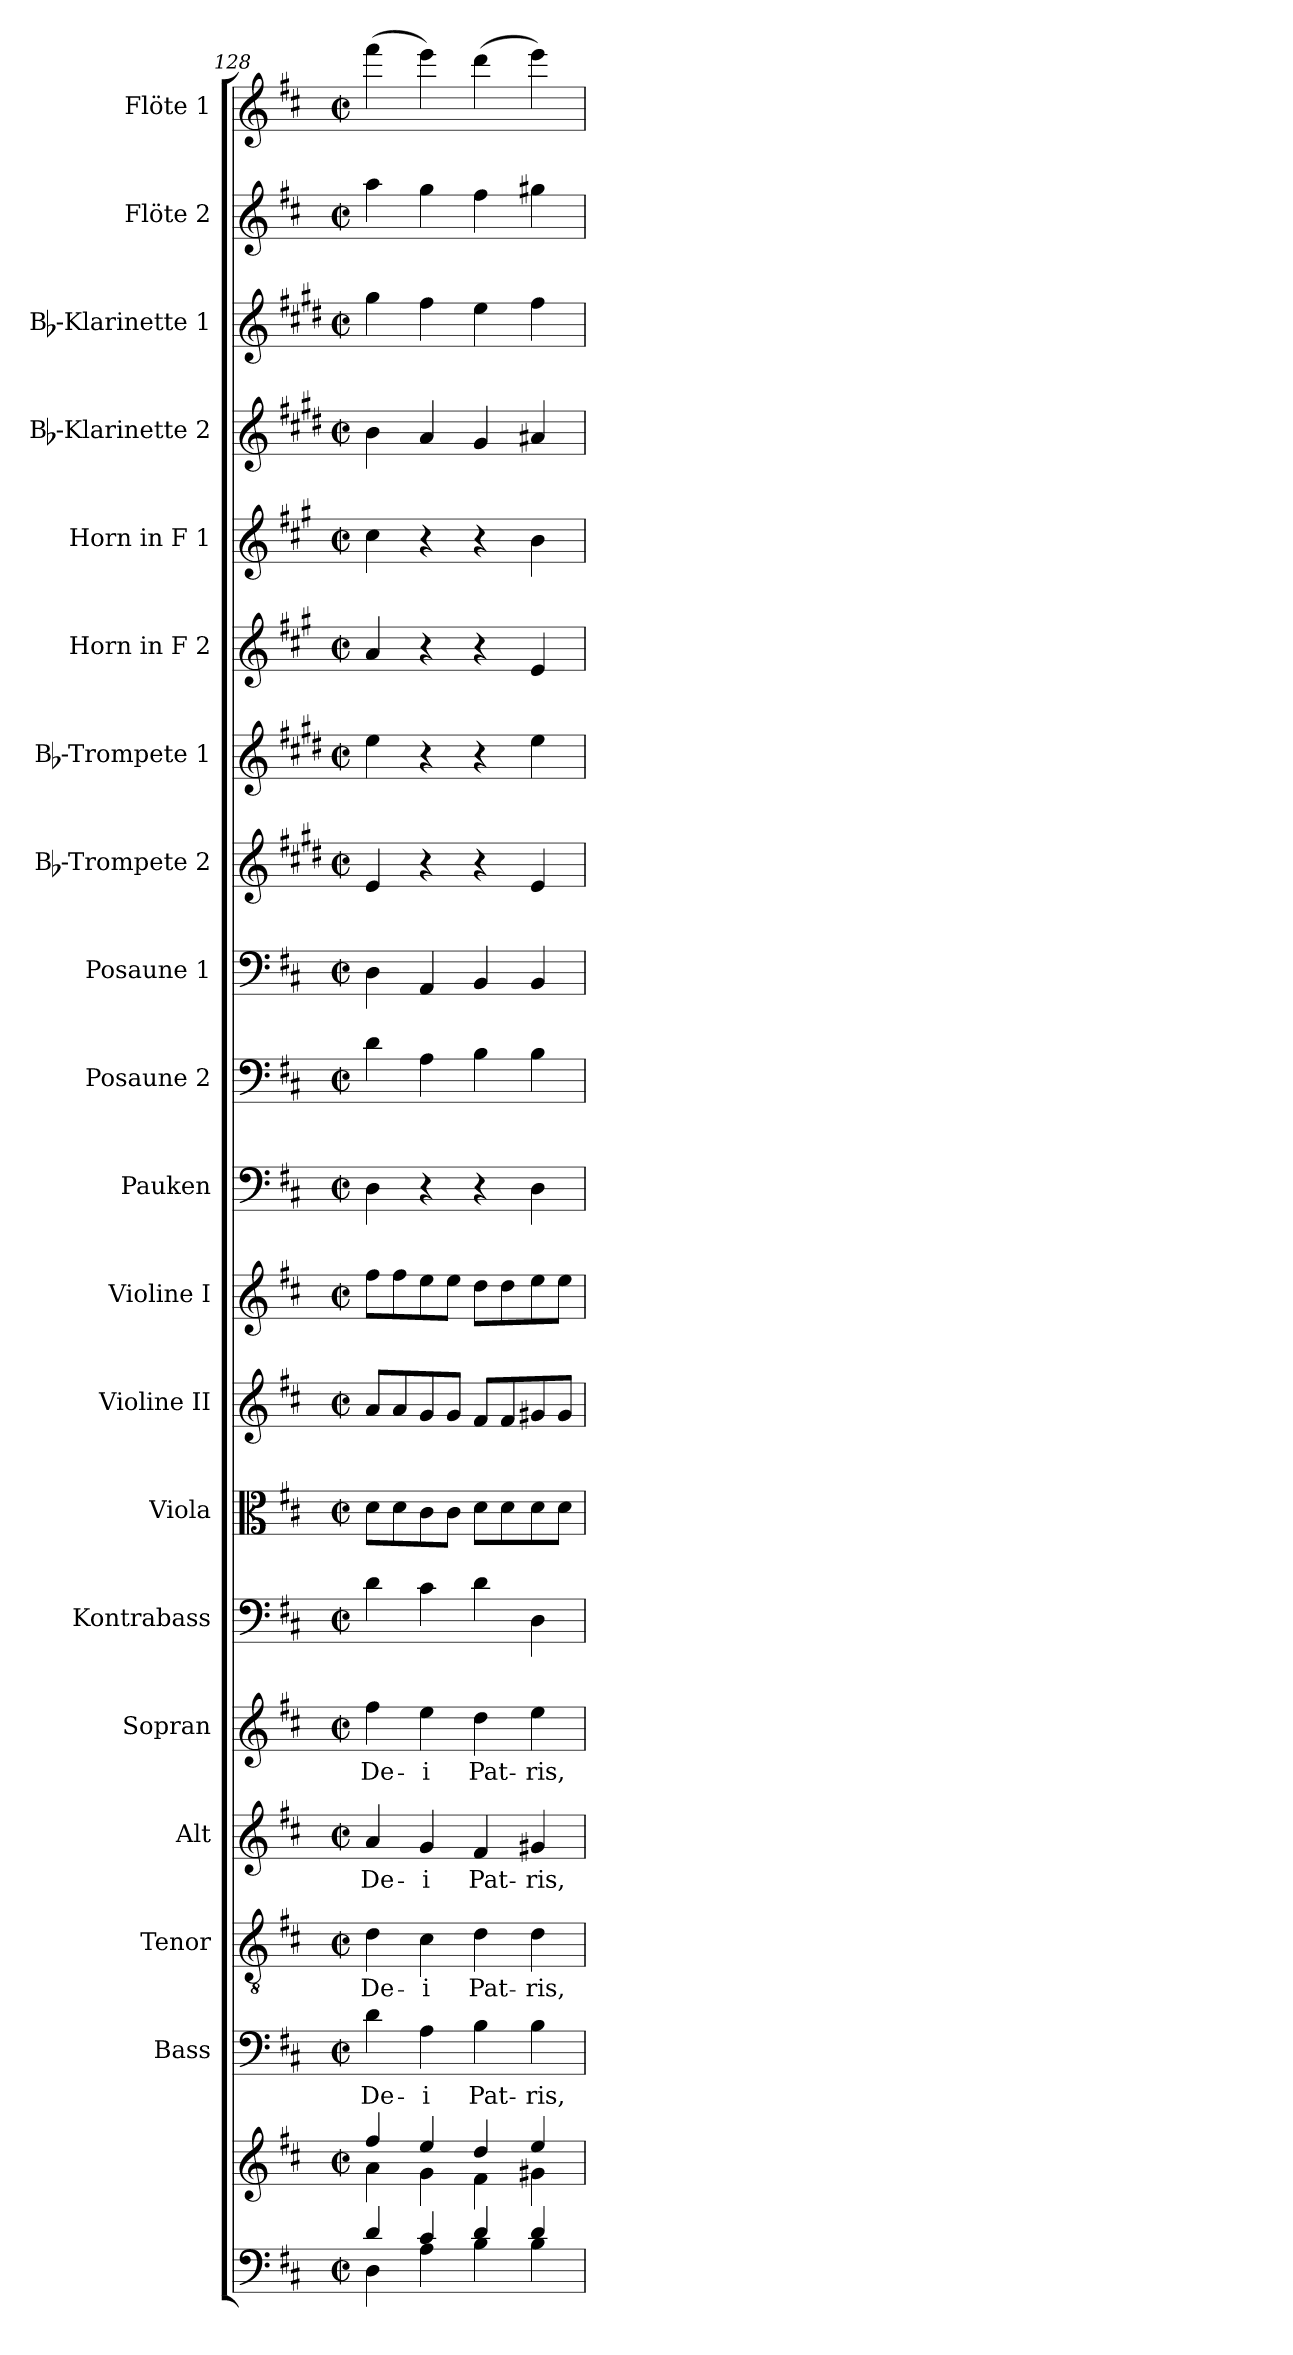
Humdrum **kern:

**kern	**kern	**kern	**text	**kern	**text	**kern	**text	**kern	**text	**kern	**kern	**kern	**kern	**kern	**kern	**kern	**kern	**kern	**kern	**kern	**kern	**kern	**kern	**kern
*part20	*part20	*part19	*part19	*part18	*part18	*part17	*part17	*part16	*part16	*part15	*part14	*part13	*part12	*part11	*part10	*part9	*part8	*part7	*part6	*part5	*part4	*part3	*part2	*part1
*staff21	*staff20	*staff19	*staff19	*staff18	*staff18	*staff17	*staff17	*staff16	*staff16	*staff15	*staff14	*staff13	*staff12	*staff11	*staff10	*staff9	*staff8	*staff7	*staff6	*staff5	*staff4	*staff3	*staff2	*staff1
*	*	*I"Bass	*	*I"Tenor	*	*I"Alt	*	*I"Sopran	*	*I"Kontrabass	*I"Viola	*I"Violine II	*I"Violine I	*I"Pauken	*I"Posaune 2	*I"Posaune 1	*I"Bb-Trompete 2	*I"Bb-Trompete 1	*I"Horn in F 2	*I"Horn in F 1	*I"Bb-Klarinette 2	*I"Bb-Klarinette 1	*I"Flöte 2	*I"Flöte 1
*	*	*I'B.	*	*I'T.	*	*I'A.	*	*I'S.	*	*I'Kb.	*I'Vla.	*I'Vl. II	*I'Vl. I	*I'Pk.	*I'Pos. 2	*I'Pos. 1	*I'Bb Trp. 2	*I'Bb Trp. 1	*	*	*I'Bb Kl. 2	*I'Bb Kl. 1	*I'Fl. 2	*I'Fl. 1
*clefF4	*clefG2	*clefF4	*	*clefGv2	*	*clefG2	*	*clefG2	*	*clefF4	*clefC3	*clefG2	*clefG2	*clefF4	*clefF4	*clefF4	*clefG2	*clefG2	*clefG2	*clefG2	*clefG2	*clefG2	*clefG2	*clefG2
*	*	*	*	*	*	*	*	*	*	*ITrd7c12	*	*	*	*	*	*	*ITrd1c2	*ITrd1c2	*ITrd4c7	*ITrd4c7	*ITrd1c2	*ITrd1c2	*	*
*k[f#c#]	*k[f#c#]	*k[f#c#]	*	*k[f#c#]	*	*k[f#c#]	*	*k[f#c#]	*	*k[f#c#]	*k[f#c#]	*k[f#c#]	*k[f#c#]	*k[f#c#]	*k[f#c#]	*k[f#c#]	*k[f#c#]	*k[f#c#]	*k[f#c#]	*k[f#c#]	*k[f#c#]	*k[f#c#]	*k[f#c#]	*k[f#c#]
*D:	*D:	*D:	*	*D:	*	*D:	*	*D:	*	*D:	*D:	*D:	*D:	*D:	*D:	*D:	*D:	*D:	*D:	*D:	*D:	*D:	*D:	*D:
*M2/2	*M2/2	*M2/2	*	*M2/2	*	*M2/2	*	*M2/2	*	*M2/2	*M2/2	*M2/2	*M2/2	*M2/2	*M2/2	*M2/2	*M2/2	*M2/2	*M2/2	*M2/2	*M2/2	*M2/2	*M2/2	*M2/2
*met(c|)	*met(c|)	*met(c|)	*	*met(c|)	*	*met(c|)	*	*met(c|)	*	*met(c|)	*met(c|)	*met(c|)	*met(c|)	*met(c|)	*met(c|)	*met(c|)	*met(c|)	*met(c|)	*met(c|)	*met(c|)	*met(c|)	*met(c|)	*met(c|)	*met(c|)
=128	=128	=128	=128	=128	=128	=128	=128	=128	=128	=128	=128	=128	=128	=128	=128	=128	=128	=128	=128	=128	=128	=128	=128	=128
*^	*^	*	*	*	*	*	*	*	*	*	*	*	*	*	*	*	*	*	*	*	*	*	*	*
!	!	!	!	!	!LO:LY:b	!	!LO:LY:b	!	!LO:LY:b	!	!LO:LY:b	!	!	!	!	!	!	!	!	!	!	!	!	!	!	!
4d/	4D\	4ff#/	4a\	4d\	De-	4d\	De-	4a/	De-	4ff#\	De-	4D\	8d\L	8a/L	8ff#\L	4D\	4d\	4D\	4d/	4dd\	4d/	4f#\	4a\	4ff#\	4aa\	(>4fff#\
.	.	.	.	.	.	.	.	.	.	.	.	.	8d\	8a/	8ff#\	.	.	.	.	.	.	.	.	.	.	.
!	!	!	!	!	!LO:LY:b	!	!LO:LY:b	!	!LO:LY:b	!	!LO:LY:b	!	!	!	!	!	!	!	!	!	!	!	!	!	!	!
4c#/	4A\	4ee/	4g\	4A\	-i	4c#\	-i	4g/	-i	4ee\	-i	4C#\	8c#\	8g/	8ee\	4r	4A\	4AA/	4r	4r	4r	4r	4g/	4ee\	4gg\	4eee\)
.	.	.	.	.	.	.	.	.	.	.	.	.	8c#\J	8g/J	8ee\J	.	.	.	.	.	.	.	.	.	.	.
!	!	!	!	!	!LO:LY:b	!	!LO:LY:b	!	!LO:LY:b	!	!LO:LY:b	!	!	!	!	!	!	!	!	!	!	!	!	!	!	!
4d/	4B\	4dd/	4f#\	4B\	Pat-	4d\	Pat-	4f#/	Pat-	4dd\	Pat-	4D\	8d\L	8f#/L	8dd\L	4r	4B\	4BB/	4r	4r	4r	4r	4f#/	4dd\	4ff#\	(>4ddd\
.	.	.	.	.	.	.	.	.	.	.	.	.	8d\	8f#/	8dd\	.	.	.	.	.	.	.	.	.	.	.
!	!	!	!	!	!LO:LY:b	!	!LO:LY:b	!	!LO:LY:b	!	!LO:LY:b	!	!	!	!	!	!	!	!	!	!	!	!	!	!	!
4d/	4B\	4ee/	4g#X\	4B\	-ris,	4d\	-ris,	4g#X/	-ris,	4ee\	-ris,	4DD\	8d\	8g#X/	8ee\	4D\	4B\	4BB/	4d/	4dd\	4A/	4e\	4g#X/	4ee\	4gg#X\	4eee\)
.	.	.	.	.	.	.	.	.	.	.	.	.	8d\J	8g#/J	8ee\J	.	.	.	.	.	.	.	.	.	.	.
*v	*v	*	*	*	*	*	*	*	*	*	*	*	*	*	*	*	*	*	*	*	*	*	*	*	*	*
*	*v	*v	*	*	*	*	*	*	*	*	*	*	*	*	*	*	*	*	*	*	*	*	*	*	*
=	=	=	=	=	=	=	=	=	=	=	=	=	=	=	=	=	=	=	=	=	=	=	=	=
*-	*-	*-	*-	*-	*-	*-	*-	*-	*-	*-	*-	*-	*-	*-	*-	*-	*-	*-	*-	*-	*-	*-	*-	*-
